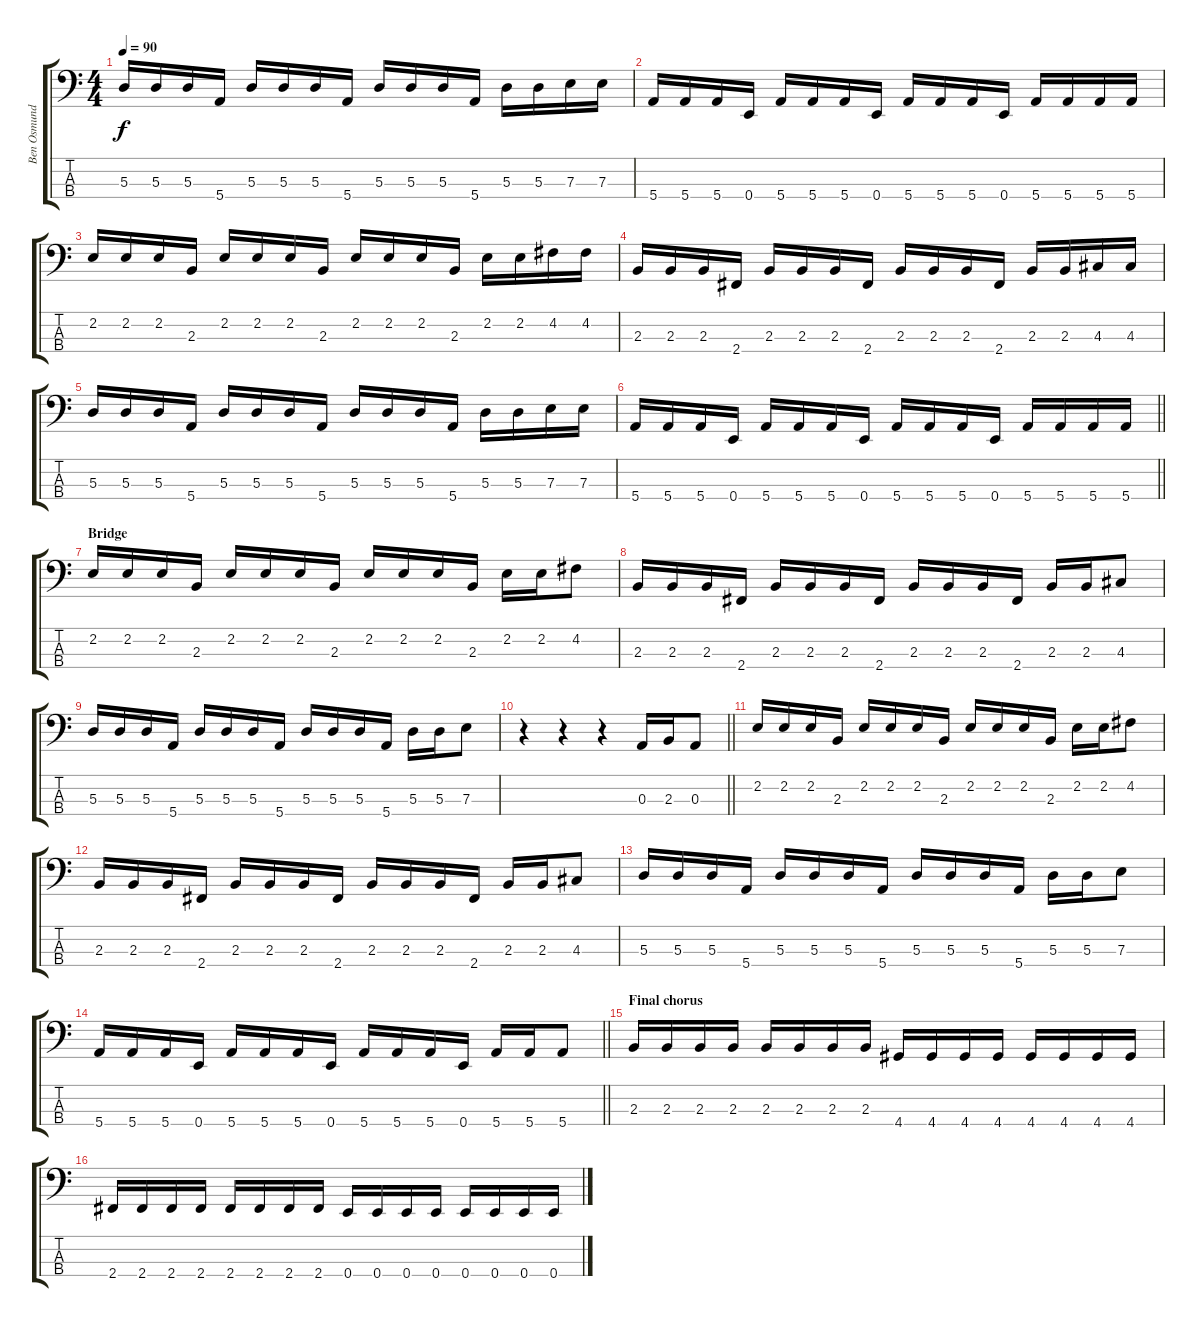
\track ("Ben Osmundson - Bass" "Ben Osmund") {instrument electricbassfinger}
\staff {score tabs}
\tuning (G2 D2 A1 E1) {hide}
\ts (4 4)
\tempo 90
\clef f4
\ks c
5.3.16{dy f} 5.3.16 5.3.16 5.4.16 5.3.16 5.3.16 5.3.16 5.4.16 5.3.16 5.3.16 5.3.16 5.4.16 5.3.16 5.3.16 7.3.16 7.3.16 |
5.4.16 5.4.16 5.4.16 0.4.16 5.4.16 5.4.16 5.4.16 0.4.16 5.4.16 5.4.16 5.4.16 0.4.16 5.4.16 5.4.16 5.4.16 5.4.16 |
2.2.16 2.2.16 2.2.16 2.3.16 2.2.16 2.2.16 2.2.16 2.3.16 2.2.16 2.2.16 2.2.16 2.3.16 2.2.16 2.2.16 4.2.16 4.2.16 |
2.3.16 2.3.16 2.3.16 2.4.16 2.3.16 2.3.16 2.3.16 2.4.16 2.3.16 2.3.16 2.3.16 2.4.16 2.3.16 2.3.16 4.3.16 4.3.16 |
5.3.16 5.3.16 5.3.16 5.4.16 5.3.16 5.3.16 5.3.16 5.4.16 5.3.16 5.3.16 5.3.16 5.4.16 5.3.16 5.3.16 7.3.16 7.3.16 |
\barLineRight lightlight
5.4.16 5.4.16 5.4.16 0.4.16 5.4.16 5.4.16 5.4.16 0.4.16 5.4.16 5.4.16 5.4.16 0.4.16 5.4.16 5.4.16 5.4.16 5.4.16 |
\section ("" "Bridge")
2.2.16 2.2.16 2.2.16 2.3.16 2.2.16 2.2.16 2.2.16 2.3.16 2.2.16 2.2.16 2.2.16 2.3.16 2.2.16 2.2.16 4.2.8 |
2.3.16 2.3.16 2.3.16 2.4.16 2.3.16 2.3.16 2.3.16 2.4.16 2.3.16 2.3.16 2.3.16 2.4.16 2.3.16 2.3.16 4.3.8 |
5.3.16 5.3.16 5.3.16 5.4.16 5.3.16 5.3.16 5.3.16 5.4.16 5.3.16 5.3.16 5.3.16 5.4.16 5.3.16 5.3.16 7.3.8 |
\barLineRight lightlight
r.4 r.4 r.4 0.3.16 2.3.16 0.3.8 |
2.2.16 2.2.16 2.2.16 2.3.16 2.2.16 2.2.16 2.2.16 2.3.16 2.2.16 2.2.16 2.2.16 2.3.16 2.2.16 2.2.16 4.2.8 |
2.3.16 2.3.16 2.3.16 2.4.16 2.3.16 2.3.16 2.3.16 2.4.16 2.3.16 2.3.16 2.3.16 2.4.16 2.3.16 2.3.16 4.3.8 |
5.3.16 5.3.16 5.3.16 5.4.16 5.3.16 5.3.16 5.3.16 5.4.16 5.3.16 5.3.16 5.3.16 5.4.16 5.3.16 5.3.16 7.3.8 |
\barLineRight lightlight
5.4.16 5.4.16 5.4.16 0.4.16 5.4.16 5.4.16 5.4.16 0.4.16 5.4.16 5.4.16 5.4.16 0.4.16 5.4.16 5.4.16 5.4.8 |
\section ("" "Final chorus")
2.3.16 2.3.16 2.3.16 2.3.16 2.3.16 2.3.16 2.3.16 2.3.16 4.4.16 4.4.16 4.4.16 4.4.16 4.4.16 4.4.16 4.4.16 4.4.16 |
2.4.16 2.4.16 2.4.16 2.4.16 2.4.16 2.4.16 2.4.16 2.4.16 0.4.16 0.4.16 0.4.16 0.4.16 0.4.16 0.4.16 0.4.16 0.4.16
